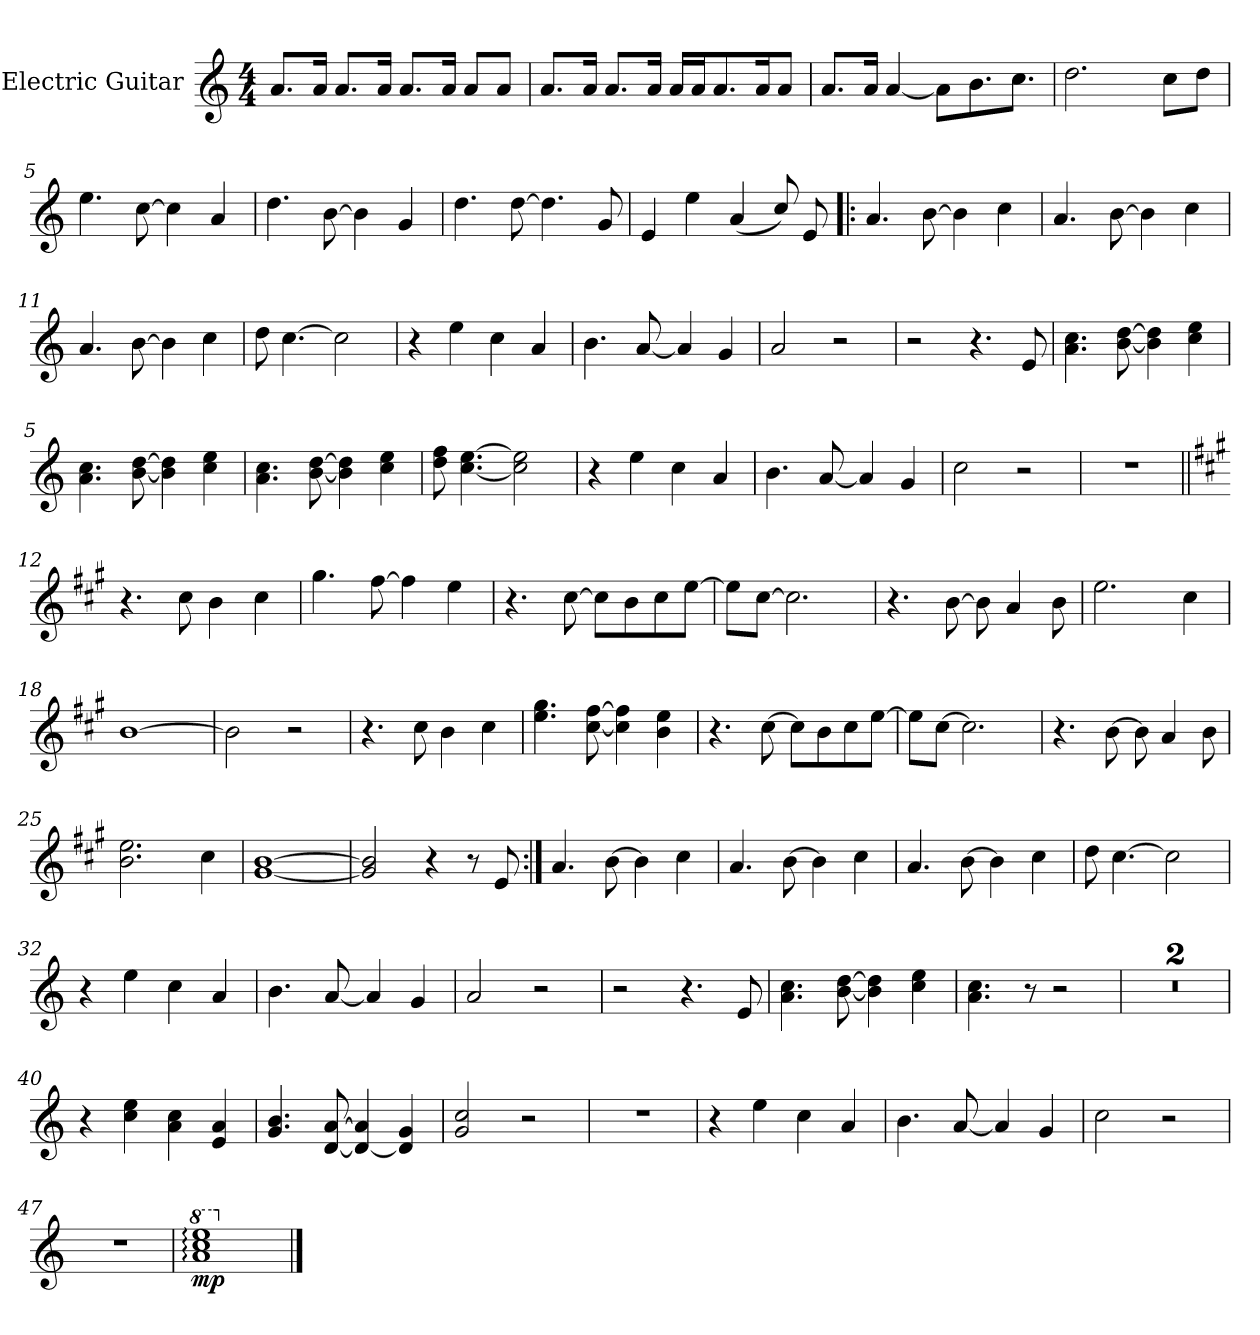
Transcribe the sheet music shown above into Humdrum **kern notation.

**kern	**dynam
*part1	*part1
*staff1	*staff1
*I"Electric Guitar	*
*I'E. Gtr.	*
!!LO:PB:g=z
*clefG2	*
*ITrd7c12	*
*k[]	*
*a:	*
*M4/4	*
*MM120	*
=1	=1
8.Ai/L	.
16Ai/Jk	.
8.Ai/L	.
16Ai/Jk	.
8.Ai/L	.
16Ai/Jk	.
8Ai/L	.
8Ai/J	.
=2	=2
8.Ai/L	.
16Ai/Jk	.
8.Ai/L	.
16Ai/Jk	.
16Ai/LL	.
16Ai/J	.
8.Ai/	.
16Ai/k	.
8Ai/J	.
=3	=3
8.Ai/L	.
16Ai/Jk	.
[<4Ai/	.
8Ai\L]	.
8.Bi\	.
8.ci\J	.
=4	=4
2.di\	.
8ci\L	.
8di\J	.
!!LO:LB:g=z
=5	=5
4.ei\	.
[>8ci\	.
4ci\]	.
4Ai/	.
=6	=6
4.di\	.
[>8Bi\	.
4Bi\]	.
4Gi/	.
=7	=7
4.di\	.
[>8di\	.
4.di\]	.
8Gi/	.
=8	=8
4Ei/	.
4ei\	.
(4Ai/	.
8ci/)	.
8Ei/	.
!!LO:LB:g=z
=9!|:	=9!|:
4.Ai/	.
[>8Bi\	.
4Bi\]	.
4ci\	.
=10	=10
4.Ai/	.
[>8Bi\	.
4Bi\]	.
4ci\	.
=11	=11
4.Ai/	.
[>8Bi\	.
4Bi\]	.
4ci\	.
=	=
8di\	.
[>4.ci\	.
2ci\]	.
!!LO:LB:g=z
=	=
4r	.
4ei\	.
4ci\	.
4Ai/	.
=1	=1
4.Bi\	.
[<8Ai/	.
4Ai/]	.
4Gi/	.
=2	=2
2Ai/	.
2r	.
=3	=3
2r	.
4.r	.
8Ei/	.
!!LO:LB:g=z
=4	=4
4.Ai\ 4.ci	.
[<8Bi\ [>8di	.
4Bi\] 4di]	.
4ci\ 4ei	.
=5	=5
4.Ai\ 4.ci	.
[<8Bi\ [>8di	.
4Bi\] 4di]	.
4ci\ 4ei	.
=6	=6
4.Ai\ 4.ci	.
[<8Bi\ [>8di	.
4Bi\] 4di]	.
4ci\ 4ei	.
=7	=7
8di\ 8fi	.
[<4.ci\ [>4.ei	.
2ci\] 2ei]	.
!!LO:LB:g=z
=8	=8
4r	.
4ei\	.
4ci\	.
4Ai/	.
=9	=9
4.Bi\	.
[<8Ai/	.
4Ai/]	.
4Gi/	.
=10	=10
2ci\	.
2r	.
=11	=11
1r	.
!!LO:LB:g=z
=12||	=12||
*k[f#c#g#]	*
*A:	*
4.r	.
8c#i\	.
4Bi\	.
4c#i\	.
=13	=13
4.g#i\	.
[>8f#i\	.
4f#i\]	.
4ei\	.
=14	=14
4.r	.
[>8c#i\	.
8c#i\L]	.
8Bi\	.
8c#i\	.
[>8ei\J	.
=15	=15
8ei\L]	.
[>8c#i\J	.
2.c#i\]	.
!!LO:LB:g=z
=16	=16
4.r	.
[>8Bi\	.
8Bi\]	.
4Ai/	.
8Bi\	.
=17	=17
2.ei\	.
4c#i\	.
=18	=18
[>1Bi	.
=19	=19
2Bi\]	.
2r	.
!!LO:LB:g=z
=20	=20
4.r	.
8c#i\	.
4Bi\	.
4c#i\	.
=21	=21
4.ei\ 4.g#i	.
[<8c#i\ [>8f#i	.
4c#i\] 4f#i]	.
4Bi\ 4ei	.
=22	=22
4.r	.
[>8c#i\	.
8c#i\L]	.
8Bi\	.
8c#i\	.
[>8ei\J	.
=23	=23
8ei\L]	.
[>8c#i\J	.
2.c#i\]	.
!!LO:LB:g=z
=24	=24
4.r	.
[>8Bi\	.
8Bi\]	.
4Ai/	.
8Bi\	.
=25	=25
2.Bi\ 2.ei	.
4c#i\	.
=26	=26
[<1G#i [>1Bi	.
=27	=27
2G#i/] 2Bi]	.
4r	.
8r	.
8Ei/	.
!!LO:PB:g=z
=28:|!	=28:|!
*k[]	*
*a:	*
4.Ai/	.
[>8Bi\	.
4Bi\]	.
4ci\	.
=29	=29
4.Ai/	.
[>8Bi\	.
4Bi\]	.
4ci\	.
=30	=30
4.Ai/	.
[>8Bi\	.
4Bi\]	.
4ci\	.
=31	=31
8di\	.
[>4.ci\	.
2ci\]	.
!!LO:LB:g=z
=32	=32
4r	.
4ei\	.
4ci\	.
4Ai/	.
=33	=33
4.Bi\	.
[<8Ai/	.
4Ai/]	.
4Gi/	.
=34	=34
2Ai/	.
2r	.
=35	=35
2r	.
4.r	.
8Ei/	.
!!LO:LB:g=z
=36	=36
4.Ai\ 4.ci	.
[<8Bi\ [>8di	.
4Bi\] 4di]	.
4ci\ 4ei	.
=37	=37
4.Ai\ 4.ci	.
8r	.
2r	.
=38	=38
1r	.
=39	=39
1r	.
!!LO:LB:g=z
=40	=40
4r	.
4ci\ 4ei	.
4Ai\ 4ci	.
4Ei/ 4Ai	.
=41	=41
4.Gi/ 4.Bi	.
[<8Di/ [>8Ai	.
4Di/_< 4Ai]	.
4Di/] 4Gi	.
=42	=42
2Gi/ 2ci	.
2r	.
=43	=43
1r	.
!!LO:LB:g=z
=44	=44
4r	.
4ei\	.
4ci\	.
4Ai/	.
=45	=45
4.Bi\	.
[<8Ai/	.
4Ai/]	.
4Gi/	.
=46	=46
2ci\	.
2r	.
=47	=47
1r	.
=48	=48
*8va	*
1ai: 1cci: 1eei:	mp
*X8va	*
==	==
*-	*-
